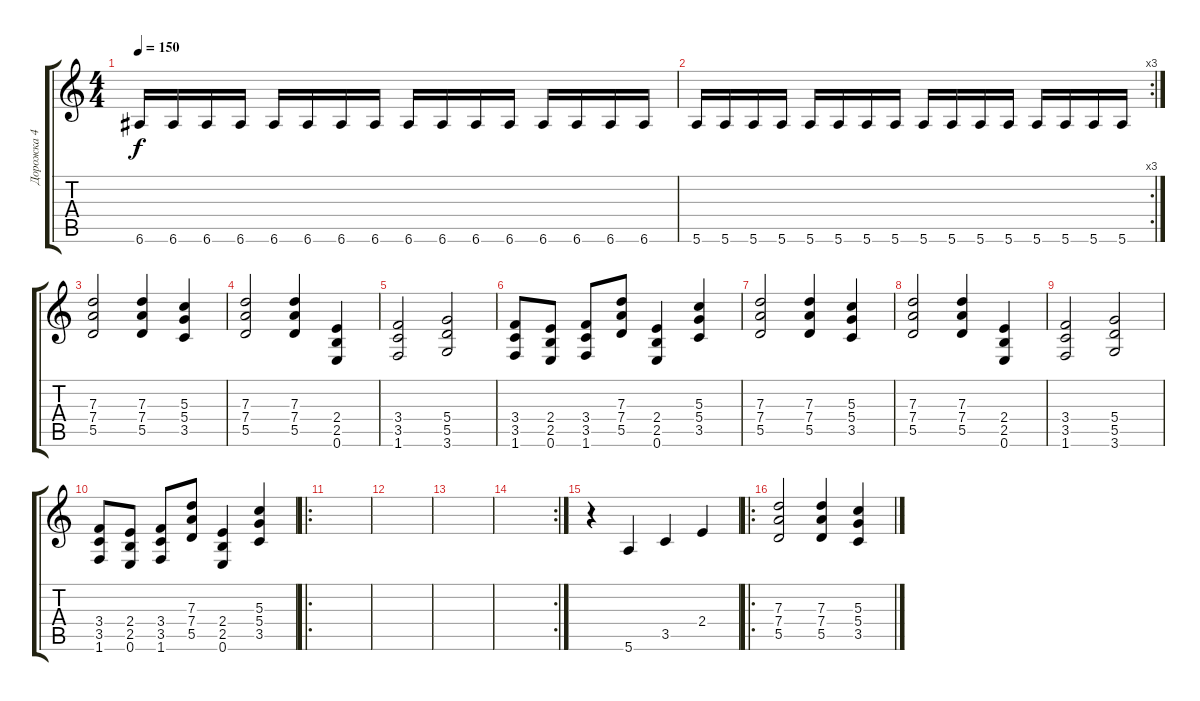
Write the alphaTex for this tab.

\track ("Дорожка 4" "Дорожка 4") {instrument overdrivenguitar}
\staff {score tabs}
\tuning (E4 B3 G3 D3 A2 E2) {hide}
\ts (4 4)
\tempo 150
\clef g2
\ks c
6.6.16{dy f} 6.6.16 6.6.16 6.6.16 6.6.16 6.6.16 6.6.16 6.6.16 6.6.16 6.6.16 6.6.16 6.6.16 6.6.16 6.6.16 6.6.16 6.6.16 |
\rc 3
5.6.16 5.6.16 5.6.16 5.6.16 5.6.16 5.6.16 5.6.16 5.6.16 5.6.16 5.6.16 5.6.16 5.6.16 5.6.16 5.6.16 5.6.16 5.6.16 |
(7.3 7.4 5.5).2 (7.3 7.4 5.5).4 (5.3 5.4 3.5).4 |
(7.3 7.4 5.5).2 (7.3 7.4 5.5).4 (2.4 2.5 0.6).4 |
(3.4 3.5 1.6).2 (5.4 5.5 3.6).2 |
(3.4 3.5 1.6).8 (2.4 2.5 0.6).8 (3.4 3.5 1.6).8 (7.3 7.4 5.5).8 (2.4 2.5 0.6).4 (5.3 5.4 3.5).4 |
(7.3 7.4 5.5).2 (7.3 7.4 5.5).4 (5.3 5.4 3.5).4 |
(7.3 7.4 5.5).2 (7.3 7.4 5.5).4 (2.4 2.5 0.6).4 |
(3.4 3.5 1.6).2 (5.4 5.5 3.6).2 |
(3.4 3.5 1.6).8 (2.4 2.5 0.6).8 (3.4 3.5 1.6).8 (7.3 7.4 5.5).8 (2.4 2.5 0.6).4 (5.3 5.4 3.5).4 |
\ro
|
|
|
\rc 2
|
r.4 5.6.4 3.5.4 2.4.4 |
\ro
(7.3 7.4 5.5).2 (7.3 7.4 5.5).4 (5.3 5.4 3.5).4
